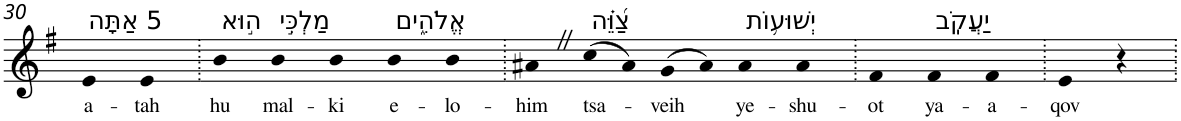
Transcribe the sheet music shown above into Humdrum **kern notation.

**kern	**text
*part1	*part1
*staff1	*staff1
*I"Piano	*
*I'Pno	*
!!LO:PB:g=z
*clefG2	*
*k[f#]	*
*G:	*
=30	=30
!LO:TX:a:t=5 אַתָּה	!
!	!LO:LY:b
4e	a-
!	!LO:LY:b
4e	-tah
=31.	=31.
!LO:TX:a:t=ה֣וּא	!
!	!LO:LY:b
4b	hu
!LO:TX:a:t=מַלְכִּ֣י	!
!	!LO:LY:b
4b	mal-
!	!LO:LY:b
4b	-ki
!LO:TX:a:t=אֱלֹהִ֑ים	!
!	!LO:LY:b
4b	e-
!	!LO:LY:b
4b	-lo-
=32.	=32.
!	!LO:LY:b
4a#XZ	-him
!LO:TX:a:t=צַ֝וֵּ֗ה	!
!	!LO:LY:b
(>8cc	tsa-
8a#)	.
!	!LO:LY:b
(>8g	-veih
8a#)	.
!LO:TX:a:t=יְשׁוּע֥וֹת	!
!	!LO:LY:b
4a#	ye-
!	!LO:LY:b
4a#	-shu-
=33.	=33.
!	!LO:LY:b
4f#	-ot
!LO:TX:a:t=יַעֲקֹֽב	!
!	!LO:LY:b
4f#	ya-
!	!LO:LY:b
4f#	-a-
=34.	=34.
!	!LO:LY:b
4e	-qov
4r	.
=.	=.
*-	*-
